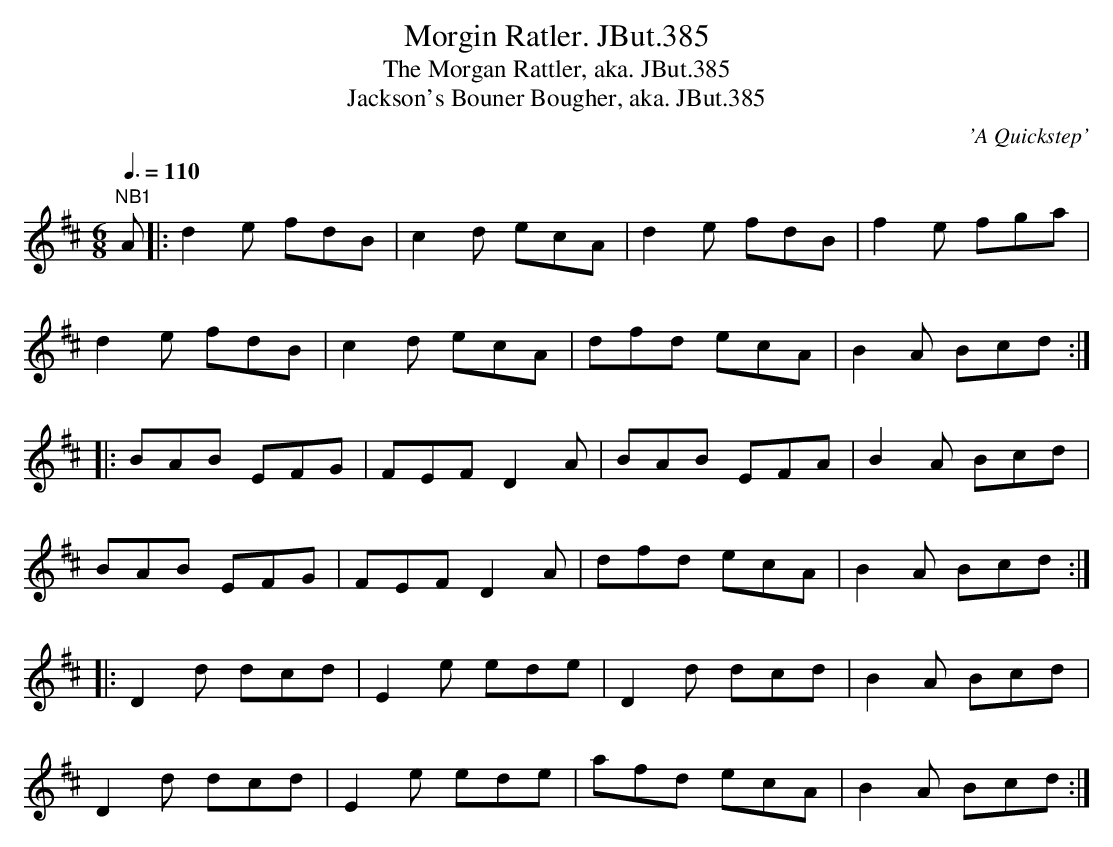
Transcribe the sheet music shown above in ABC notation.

X:1
T:Morgin Ratler. JBut.385
T:Morgan Rattler, aka. JBut.385, The
T:Jackson's Bouner Bougher, aka. JBut.385
C:'A Quickstep'
M:6/8
L:1/8
Q:3/8=110
K:D
"NB1"A|:d2e fdB|c2d ecA|d2e fdB|f2e fga|
d2e fdB|c2d ecA|dfd ecA|B2A Bcd:|
|:BAB EFG|FEF D2A|BAB EFA|B2A Bcd|
BAB EFG|FEF D2A|dfd ecA|B2A Bcd:|
|:D2d dcd|E2e ede|D2d dcd|B2A Bcd|
D2d dcd|E2e ede|afd ecA|B2A Bcd:|
